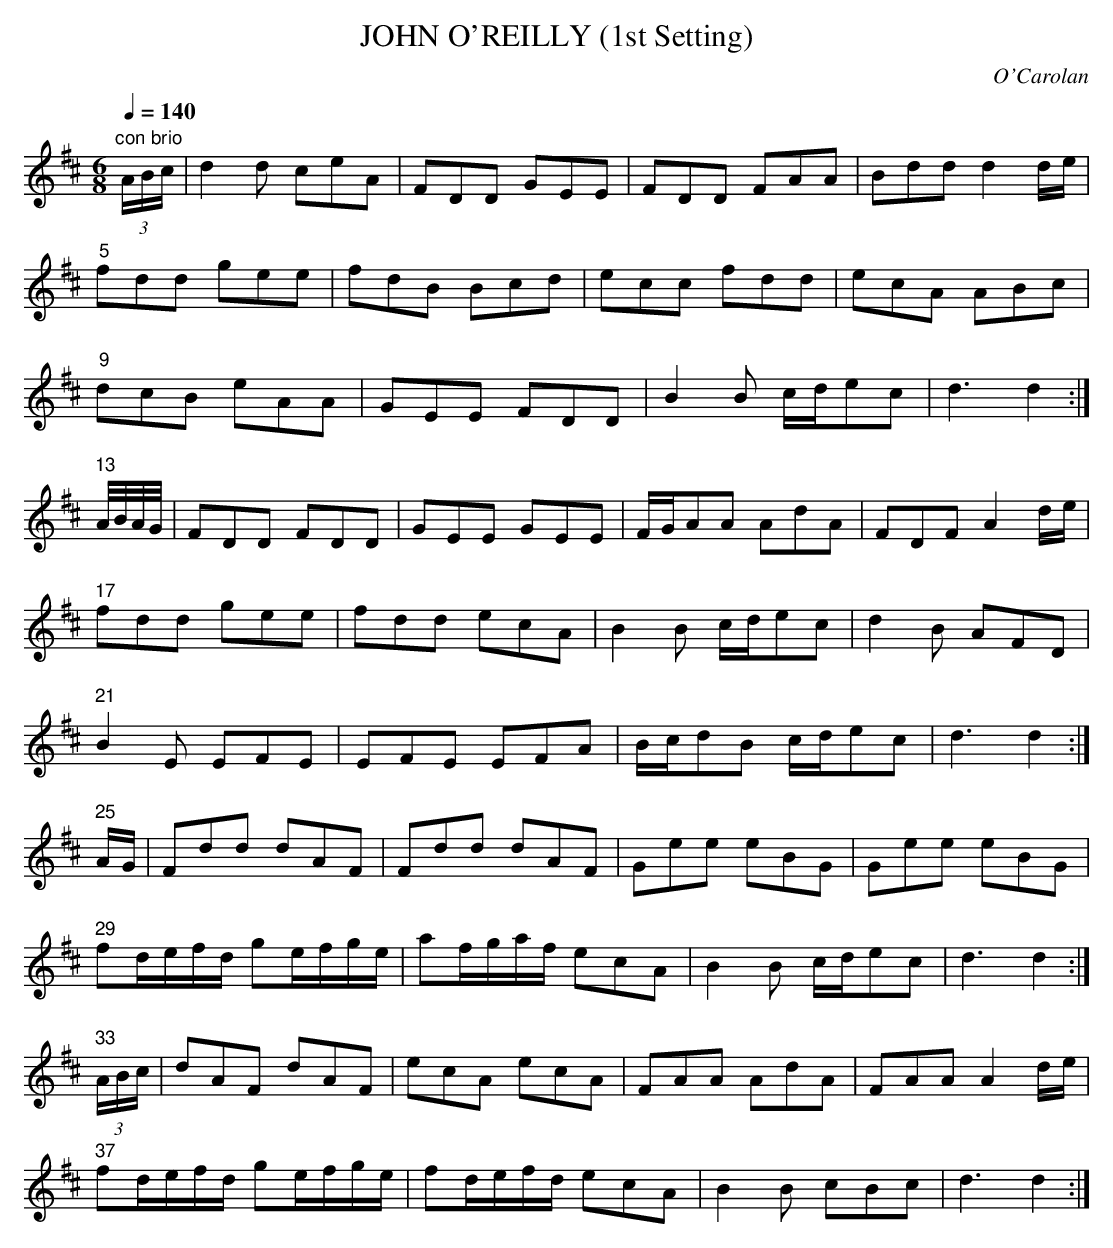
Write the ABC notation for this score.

X:1
T:JOHN O'REILLY (1st Setting)
C:O'Carolan
Q:1/4=140
M:6/8
L:1/8
K:D
"con brio"
(3A/B/c/|d2d ceA|FDD GEE|FDD FAA|Bdd d2d/e/|
"5"fdd gee|fdB Bcd|ecc fdd|ecA ABc|
"9"dcB eAA|GEE FDD|B2B c/d/ec|d3 d2:|
"13"A/4B/4A/4G/4|FDD FDD|GEE GEE|F/G/AA AdA|FDF A2d/e/|
"17"fdd gee|fdd ecA|B2B c/d/ec|d2B AFD|
"21"B2E EFE|EFE EFA|B/c/dB c/d/ec|d3 d2:|
"25"A/G/|Fdd dAF|Fdd dAF|Gee eBG|Gee eBG|
"29"fd/e/f/d/ ge/f/g/e/|af/g/a/f/ ecA|B2B c/d/ec|d3 d2:|
"33"(3A/B/c/|dAF dAF|ecA ecA|FAA AdA|FAA A2d/e/|
"37"fd/e/f/d/ ge/f/g/e/|fd/e/f/d/ ecA|B2B cBc|d3 d2:|
